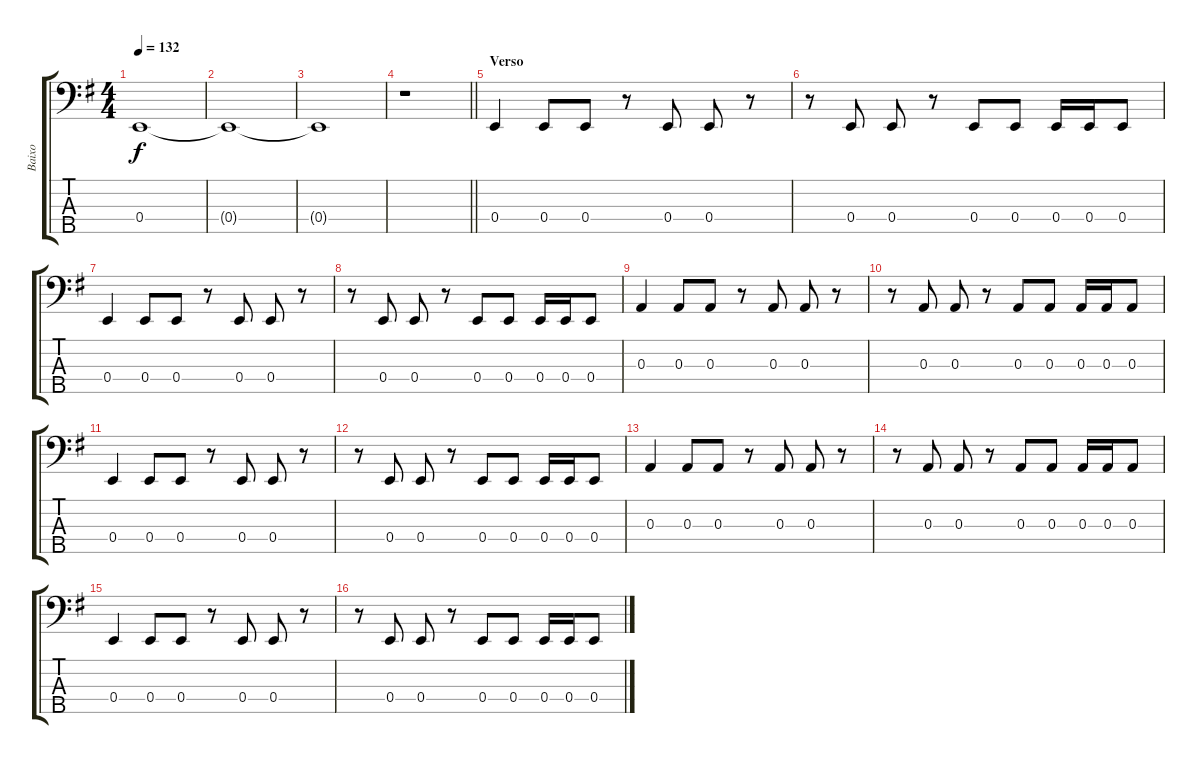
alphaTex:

\track ("Baixo" "Baixo") {instrument electricbassfinger}
\staff {score tabs}
\tuning (G2 D2 A1 E1 B0) {hide}
\ts (4 4)
\tempo 132
\clef f4
\ks eminor
0.4.1{dy f volume 2} |
0.4{t}.1 |
0.4{t}.1 |
\barLineRight lightlight
r.1 |
\section ("" "Verso")
0.4.4{volume 15} 0.4.8 0.4.8 r.8 0.4.8 0.4.8 r.8 |
r.8 0.4.8 0.4.8 r.8 0.4.8 0.4.8 0.4.16 0.4.16 0.4.8 |
0.4.4 0.4.8 0.4.8 r.8 0.4.8 0.4.8 r.8 |
r.8 0.4.8 0.4.8 r.8 0.4.8 0.4.8 0.4.16 0.4.16 0.4.8 |
0.3.4 0.3.8 0.3.8 r.8 0.3.8 0.3.8 r.8 |
r.8 0.3.8 0.3.8 r.8 0.3.8 0.3.8 0.3.16 0.3.16 0.3.8 |
0.4.4 0.4.8 0.4.8 r.8 0.4.8 0.4.8 r.8 |
r.8 0.4.8 0.4.8 r.8 0.4.8 0.4.8 0.4.16 0.4.16 0.4.8 |
0.3.4 0.3.8 0.3.8 r.8 0.3.8 0.3.8 r.8 |
r.8 0.3.8 0.3.8 r.8 0.3.8 0.3.8 0.3.16 0.3.16 0.3.8 |
0.4.4 0.4.8 0.4.8 r.8 0.4.8 0.4.8 r.8 |
r.8 0.4.8 0.4.8 r.8 0.4.8 0.4.8 0.4.16 0.4.16 0.4.8
